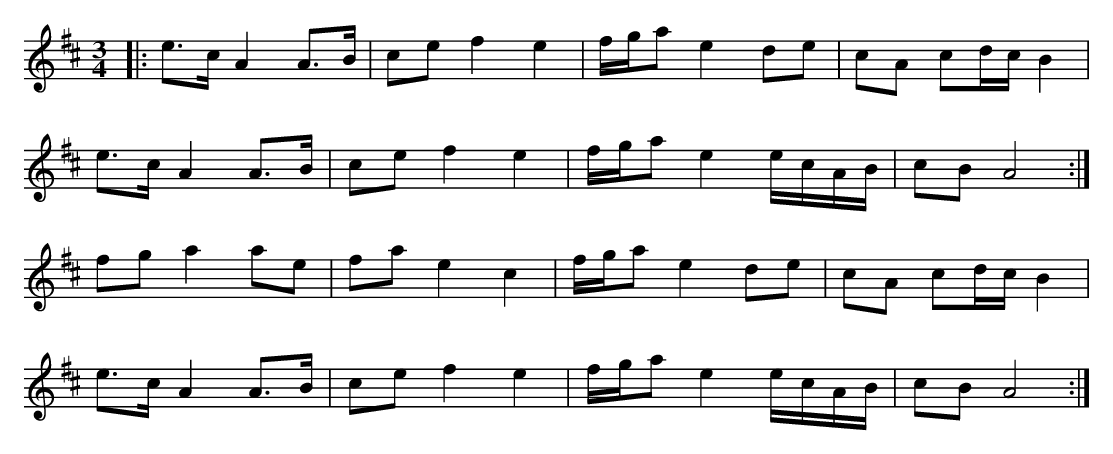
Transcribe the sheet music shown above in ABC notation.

X:1
M:3/4
K:Amix
|:e3/2c/ A2 A3/2B/|ce f2 e2|f/g/a e2 de|cA cd/c/ B2|
e3/2c/ A2 A3/2B/|ce f2 e2|f/g/a e2 e/c/A/B/|cB A4:|
fg a2 ae|fa e2 c2|f/g/a e2 de|cA cd/c/ B2|
e3/2c/ A2 A3/2B/|ce f2 e2|f/g/a e2 e/c/A/B/|cB A4:|
